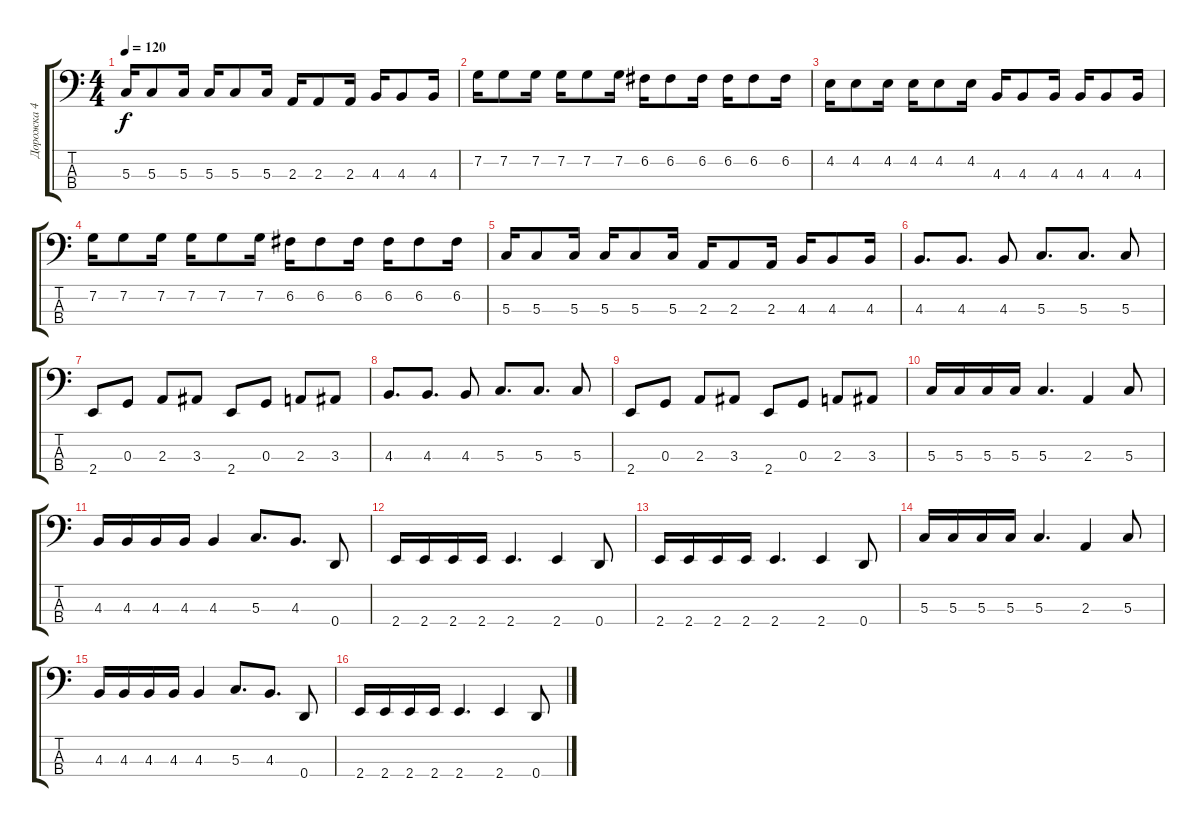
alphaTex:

\track ("Дорожка 4" "Дорожка 4") {instrument electricbasspick}
\staff {score tabs}
\tuning (F2 C2 G1 D1) {hide}
\ts (4 4)
\tempo 120
\clef f4
\ks c
5.3.16{dy f} 5.3.8 5.3.16 5.3.16 5.3.8 5.3.16 2.3.16 2.3.8 2.3.16 4.3.16 4.3.8 4.3.16 |
7.2.16 7.2.8 7.2.16 7.2.16 7.2.8 7.2.16 6.2.16 6.2.8 6.2.16 6.2.16 6.2.8 6.2.16 |
4.2.16 4.2.8 4.2.16 4.2.16 4.2.8 4.2.16 4.3.16 4.3.8 4.3.16 4.3.16 4.3.8 4.3.16 |
7.2.16 7.2.8 7.2.16 7.2.16 7.2.8 7.2.16 6.2.16 6.2.8 6.2.16 6.2.16 6.2.8 6.2.16 |
5.3.16 5.3.8 5.3.16 5.3.16 5.3.8 5.3.16 2.3.16 2.3.8 2.3.16 4.3.16 4.3.8 4.3.16 |
4.3.8{d} 4.3.8{d} 4.3.8 5.3.8{d} 5.3.8{d} 5.3.8 |
2.4.8 0.3.8 2.3.8 3.3.8 2.4.8 0.3.8 2.3.8 3.3.8 |
4.3.8{d} 4.3.8{d} 4.3.8 5.3.8{d} 5.3.8{d} 5.3.8 |
2.4.8 0.3.8 2.3.8 3.3.8 2.4.8 0.3.8 2.3.8 3.3.8 |
5.3.16 5.3.16 5.3.16 5.3.16 5.3.4{d} 2.3.4 5.3.8 |
4.3.16 4.3.16 4.3.16 4.3.16 4.3.4 5.3.8{d} 4.3.8{d} 0.4.8 |
2.4.16 2.4.16 2.4.16 2.4.16 2.4.4{d} 2.4.4 0.4.8 |
2.4.16 2.4.16 2.4.16 2.4.16 2.4.4{d} 2.4.4 0.4.8 |
5.3.16 5.3.16 5.3.16 5.3.16 5.3.4{d} 2.3.4 5.3.8 |
4.3.16 4.3.16 4.3.16 4.3.16 4.3.4 5.3.8{d} 4.3.8{d} 0.4.8 |
2.4.16 2.4.16 2.4.16 2.4.16 2.4.4{d} 2.4.4 0.4.8
